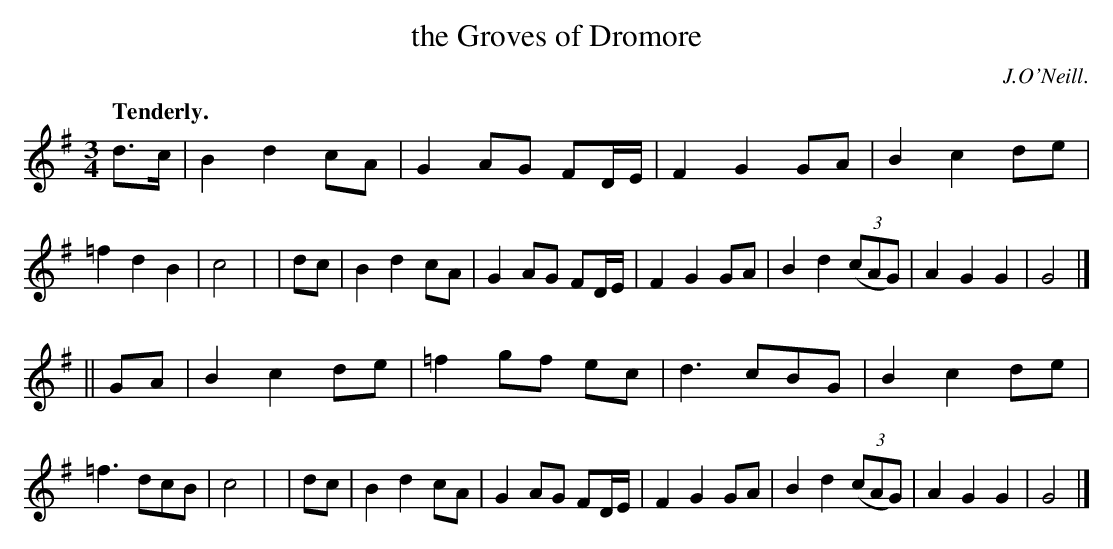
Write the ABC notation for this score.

X:1
T: the Groves of Dromore
O: J.O'Neill.
Q: "Tenderly."
M: 3/4
L: 1/8
K: G
  d>c | B2 d2 cA | G2 AG FD/E/ | F2 G2 GA | B2 c2de | =f2 d2 B2 | c4 |\
|  dc | B2 d2 cA | G2 AG FD/E/ | F2 G2 GA | B2 d2 ((3cAG) | A2 G2 G2 | G4 |]
|| GA | B2 c2 de | =f2 gf ec | d3 cBG | B2 c2 de | =f3 dcB | c4 |\
|  dc | B2 d2 cA | G2 AG FD/E/ | F2 G2 GA | B2 d2 ((3cAG) | A2 G2 G2 | G4 |]
